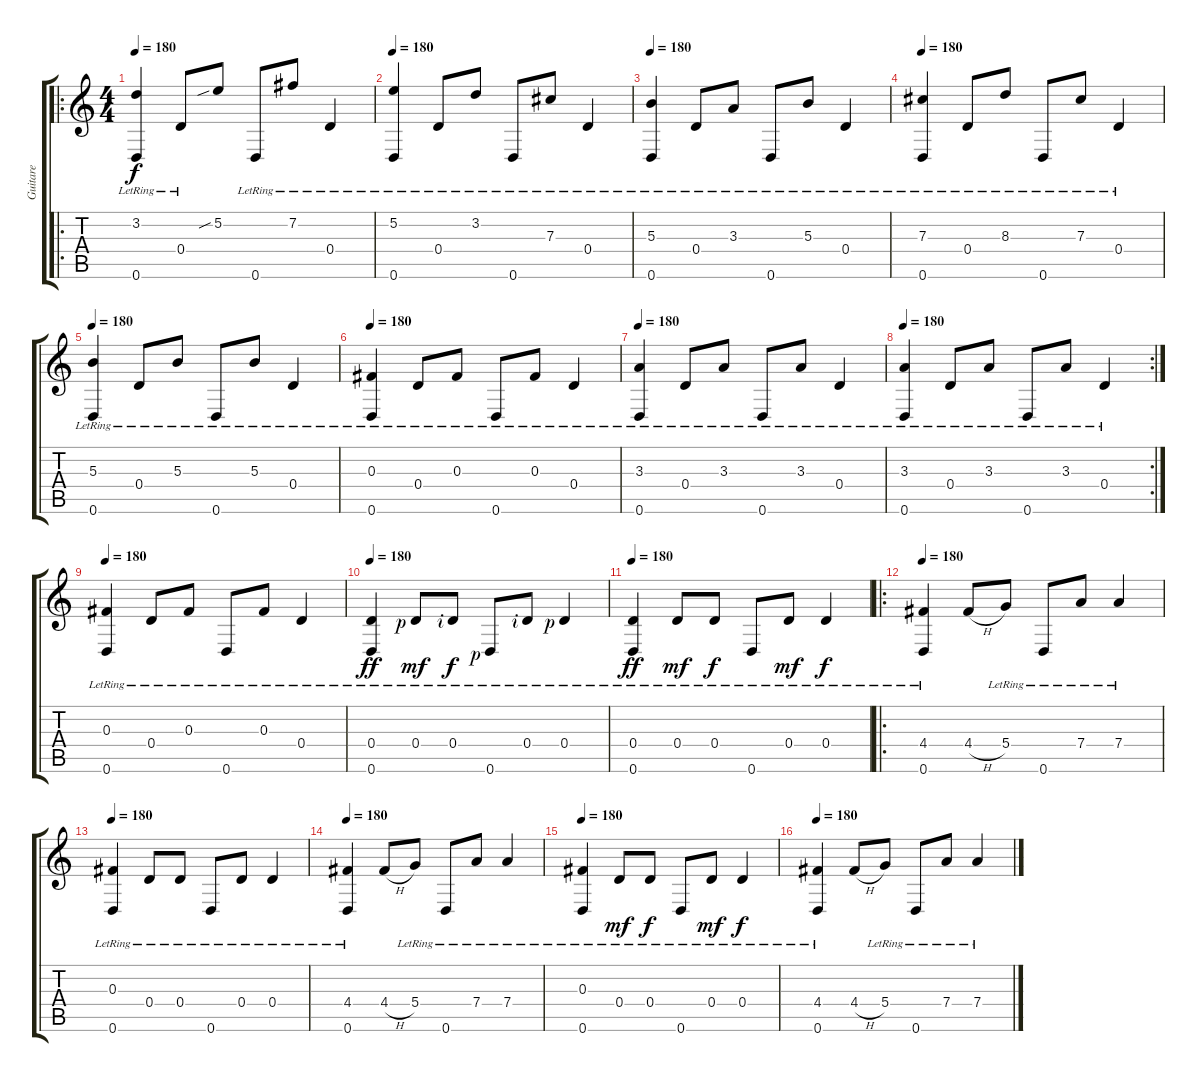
\track ("Guitare" "Guitare") {instrument acousticguitarnylon}
\staff {score tabs}
\tuning (E4 B3 Gb3 D3 A2 D2) {hide}
\ro
\ts (4 4)
\tempo 180
\clef g2
\ks c
(3.2{lr} 0.6{lr}).4{dy f} 0.4{lr}.8 5.2{sib}.8 0.6{lr}.8 7.2{lr}.8 0.4{lr}.4 |
\tempo 180
(5.2{lr} 0.6{lr}).4 0.4{lr}.8 3.2{lr}.8 0.6{lr}.8 7.3{lr}.8 0.4{lr}.4 |
\tempo 180
(5.3{lr} 0.6{lr}).4 0.4{lr}.8 3.3{lr}.8 0.6{lr}.8 5.3{lr}.8 0.4{lr}.4 |
\tempo 180
(7.3{lr} 0.6{lr}).4 0.4{lr}.8 8.3{lr}.8 0.6{lr}.8 7.3{lr}.8 0.4{lr}.4 |
\tempo 180
(5.3{lr} 0.6{lr}).4 0.4{lr}.8 5.3{lr}.8 0.6{lr}.8 5.3{lr}.8 0.4{lr}.4 |
\tempo 180
(0.3{lr} 0.6{lr}).4 0.4{lr}.8 0.3{lr}.8 0.6{lr}.8 0.3{lr}.8 0.4{lr}.4 |
\tempo 180
(3.3{lr} 0.6{lr}).4 0.4{lr}.8 3.3{lr}.8 0.6{lr}.8 3.3{lr}.8 0.4{lr}.4 |
\rc 2
\tempo 180
(3.3{lr} 0.6{lr}).4 0.4{lr}.8 3.3{lr}.8 0.6{lr}.8 3.3{lr}.8 0.4{lr}.4 |
\tempo 180
(0.3{lr} 0.6{lr}).4 0.4{lr}.8 0.3{lr}.8 0.6{lr}.8 0.3{lr}.8 0.4{lr}.4 |
\tempo 180
(0.4{lr} 0.6{lr}).4{dy ff} 0.4{lr rf 1}.8{dy mf} 0.4{lr rf 2}.8{dy f} 0.6{lr rf 1}.8 0.4{lr rf 2}.8 0.4{lr rf 1}.4 |
\tempo 180
(0.4{lr} 0.6{lr}).4{dy ff} 0.4{lr}.8{dy mf} 0.4{lr}.8{dy f} 0.6{lr}.8 0.4{lr}.8{dy mf} 0.4{lr}.4{dy f} |
\ro
\tempo 180
(4.4{lr} 0.6{lr}).4 4.4{h}.8 5.4{lr}.8 0.6{lr}.8 7.4{lr}.8 7.4{lr}.4 |
\tempo 180
(0.3{lr} 0.6{lr}).4 0.4{lr}.8 0.4{lr}.8 0.6{lr}.8 0.4{lr}.8 0.4{lr}.4 |
\tempo 180
(4.4{lr} 0.6{lr}).4 4.4{h}.8 5.4{lr}.8 0.6{lr}.8 7.4{lr}.8 7.4{lr}.4 |
\tempo 180
(0.3{lr} 0.6{lr}).4 0.4{lr}.8{dy mf} 0.4{lr}.8{dy f} 0.6{lr}.8 0.4{lr}.8{dy mf} 0.4{lr}.4{dy f} |
\tempo 180
(4.4{lr} 0.6{lr}).4 4.4{h}.8 5.4{lr}.8 0.6{lr}.8 7.4{lr}.8 7.4{lr}.4
